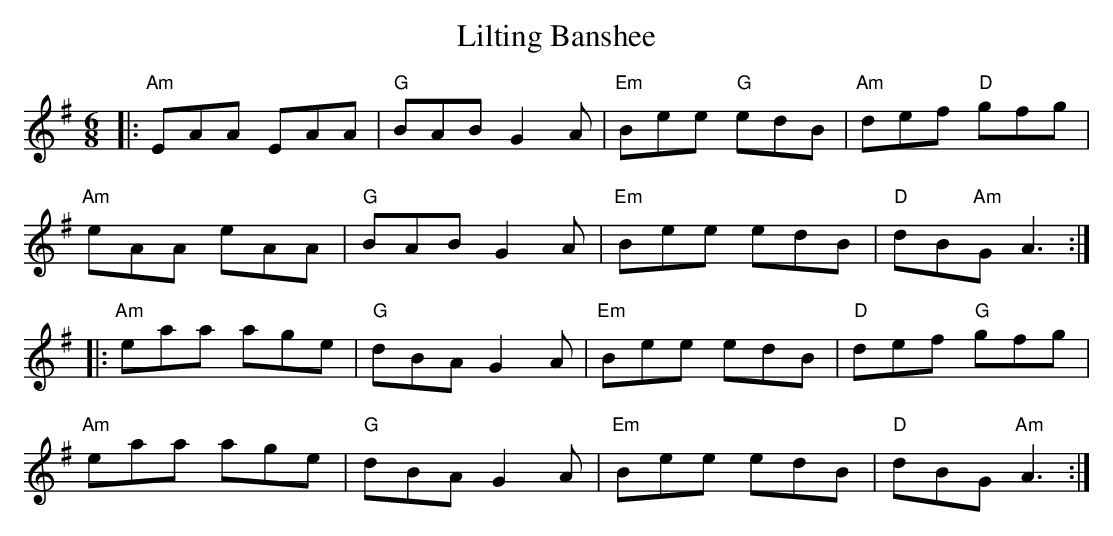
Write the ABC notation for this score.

X:1
T:Lilting Banshee
M:6/8
L:1/8
K:G
|:"Am"EAA EAA | "G"BAB G2A | "Em"Bee "G"edB | "Am"def "D"gfg |
"Am"eAA eAA | "G"BAB G2A | "Em"Bee edB | "D"dB"Am"G A3 ::
"Am"eaa age | "G"dBA G2A | "Em"Bee edB | "D"def "G"gfg |
"Am"eaa age | "G"dBA G2A | "Em"Bee edB | "D"dBG "Am"A3 :|
